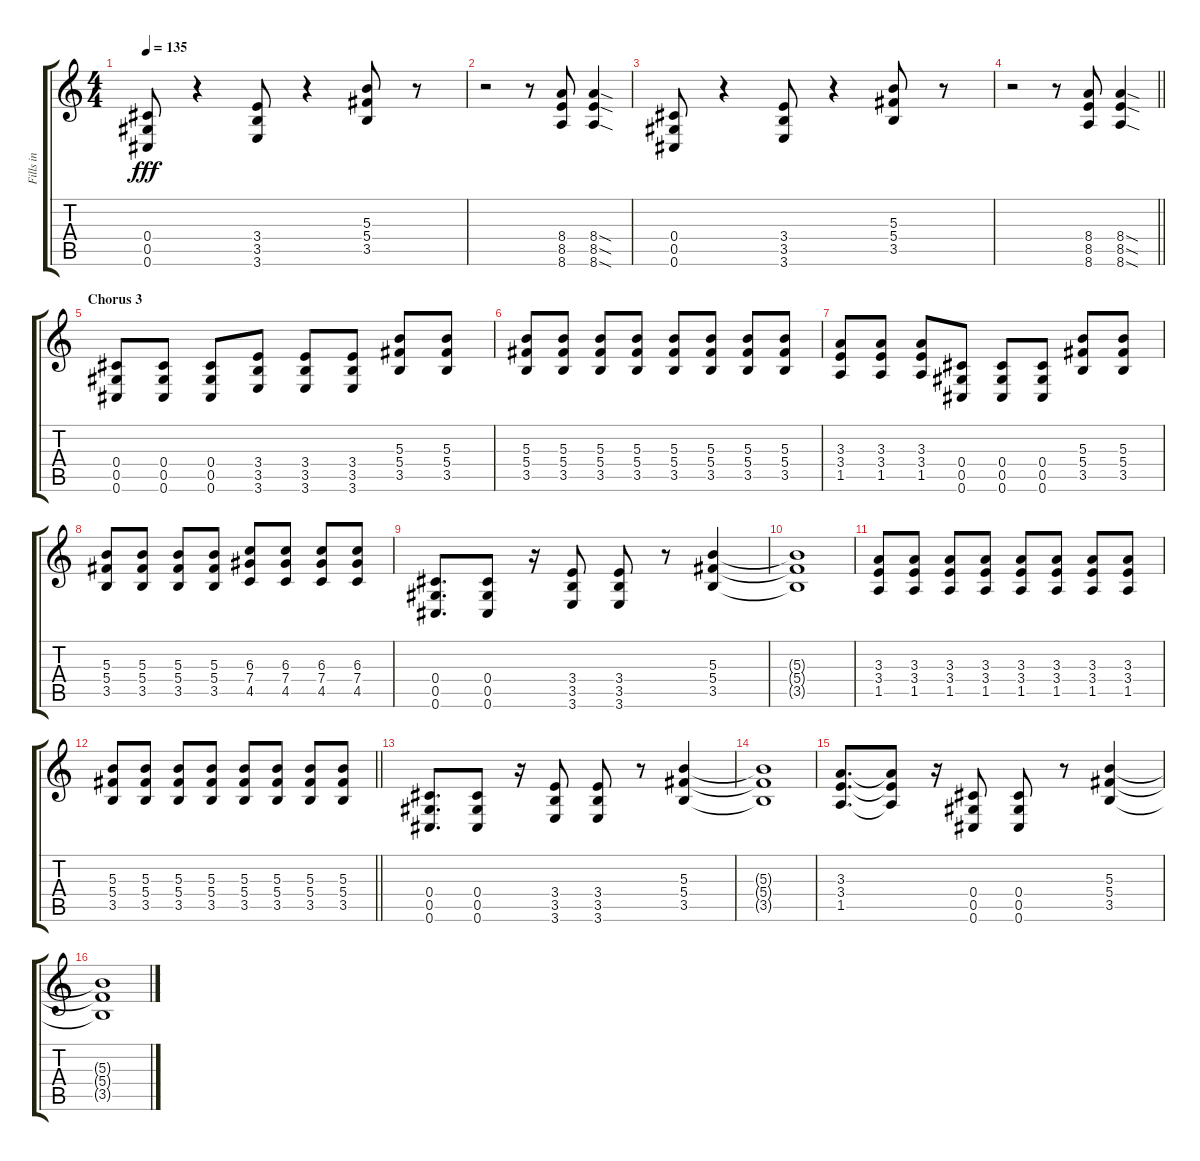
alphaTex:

\track ("Fills in" "Fills in") {instrument distortionguitar}
\staff {score tabs}
\tuning (Eb4 Bb3 Gb3 Db3 Ab2 Db2) {hide}
\ts (4 4)
\tempo 135
\clef g2
\ks c
(0.4 0.5 0.6).8{dy fff} r.4 (3.4 3.5 3.6).8 r.4 (5.3 5.4 3.5).8 r.8 |
r.2 r.8 (8.4 8.5 8.6).8 (8.4{sod} 8.5{sod} 8.6{sod}).4 |
(0.4 0.5 0.6).8 r.4 (3.4 3.5 3.6).8 r.4 (5.3 5.4 3.5).8 r.8 |
\barLineRight lightlight
r.2 r.8 (8.4 8.5 8.6).8 (8.4{sod} 8.5{sod} 8.6{sod}).4 |
\section ("" "Chorus 3")
(0.4 0.5 0.6).8 (0.4 0.5 0.6).8 (0.4 0.5 0.6).8 (3.4 3.5 3.6).8 (3.4 3.5 3.6).8 (3.4 3.5 3.6).8 (5.3 5.4 3.5).8 (5.3 5.4 3.5).8 |
(5.3 5.4 3.5).8 (5.3 5.4 3.5).8 (5.3 5.4 3.5).8 (5.3 5.4 3.5).8 (5.3 5.4 3.5).8 (5.3 5.4 3.5).8 (5.3 5.4 3.5).8 (5.3 5.4 3.5).8 |
(3.3 3.4 1.5).8 (3.3 3.4 1.5).8 (3.3 3.4 1.5).8 (0.4 0.5 0.6).8 (0.4 0.5 0.6).8 (0.4 0.5 0.6).8 (5.3 5.4 3.5).8 (5.3 5.4 3.5).8 |
(5.3 5.4 3.5).8 (5.3 5.4 3.5).8 (5.3 5.4 3.5).8 (5.3 5.4 3.5).8 (6.3 7.4 4.5).8 (6.3 7.4 4.5).8 (6.3 7.4 4.5).8 (6.3 7.4 4.5).8 |
(0.4 0.5 0.6).8{d} (0.4 0.5 0.6).8 r.16 (3.4 3.5 3.6).8 (3.4 3.5 3.6).8 r.8 (5.3 5.4 3.5).4 |
(5.3{t} 5.4{t} 3.5{t}).1 |
(3.3 3.4 1.5).8 (3.3 3.4 1.5).8 (3.3 3.4 1.5).8 (3.3 3.4 1.5).8 (3.3 3.4 1.5).8 (3.3 3.4 1.5).8 (3.3 3.4 1.5).8 (3.3 3.4 1.5).8 |
\barLineRight lightlight
(5.3 5.4 3.5).8 (5.3 5.4 3.5).8 (5.3 5.4 3.5).8 (5.3 5.4 3.5).8 (5.3 5.4 3.5).8 (5.3 5.4 3.5).8 (5.3 5.4 3.5).8 (5.3 5.4 3.5).8 |
(0.4 0.5 0.6).8{d} (0.4 0.5 0.6).8 r.16 (3.4 3.5 3.6).8 (3.4 3.5 3.6).8 r.8 (5.3 5.4 3.5).4 |
(5.3{t} 5.4{t} 3.5{t}).1 |
(3.3 3.4 1.5).8{d} (3.3{t} 3.4{t} 1.5{t}).8 r.16 (0.4 0.5 0.6).8 (0.4 0.5 0.6).8 r.8 (5.3 5.4 3.5).4 |
(5.3{t} 5.4{t} 3.5{t}).1
